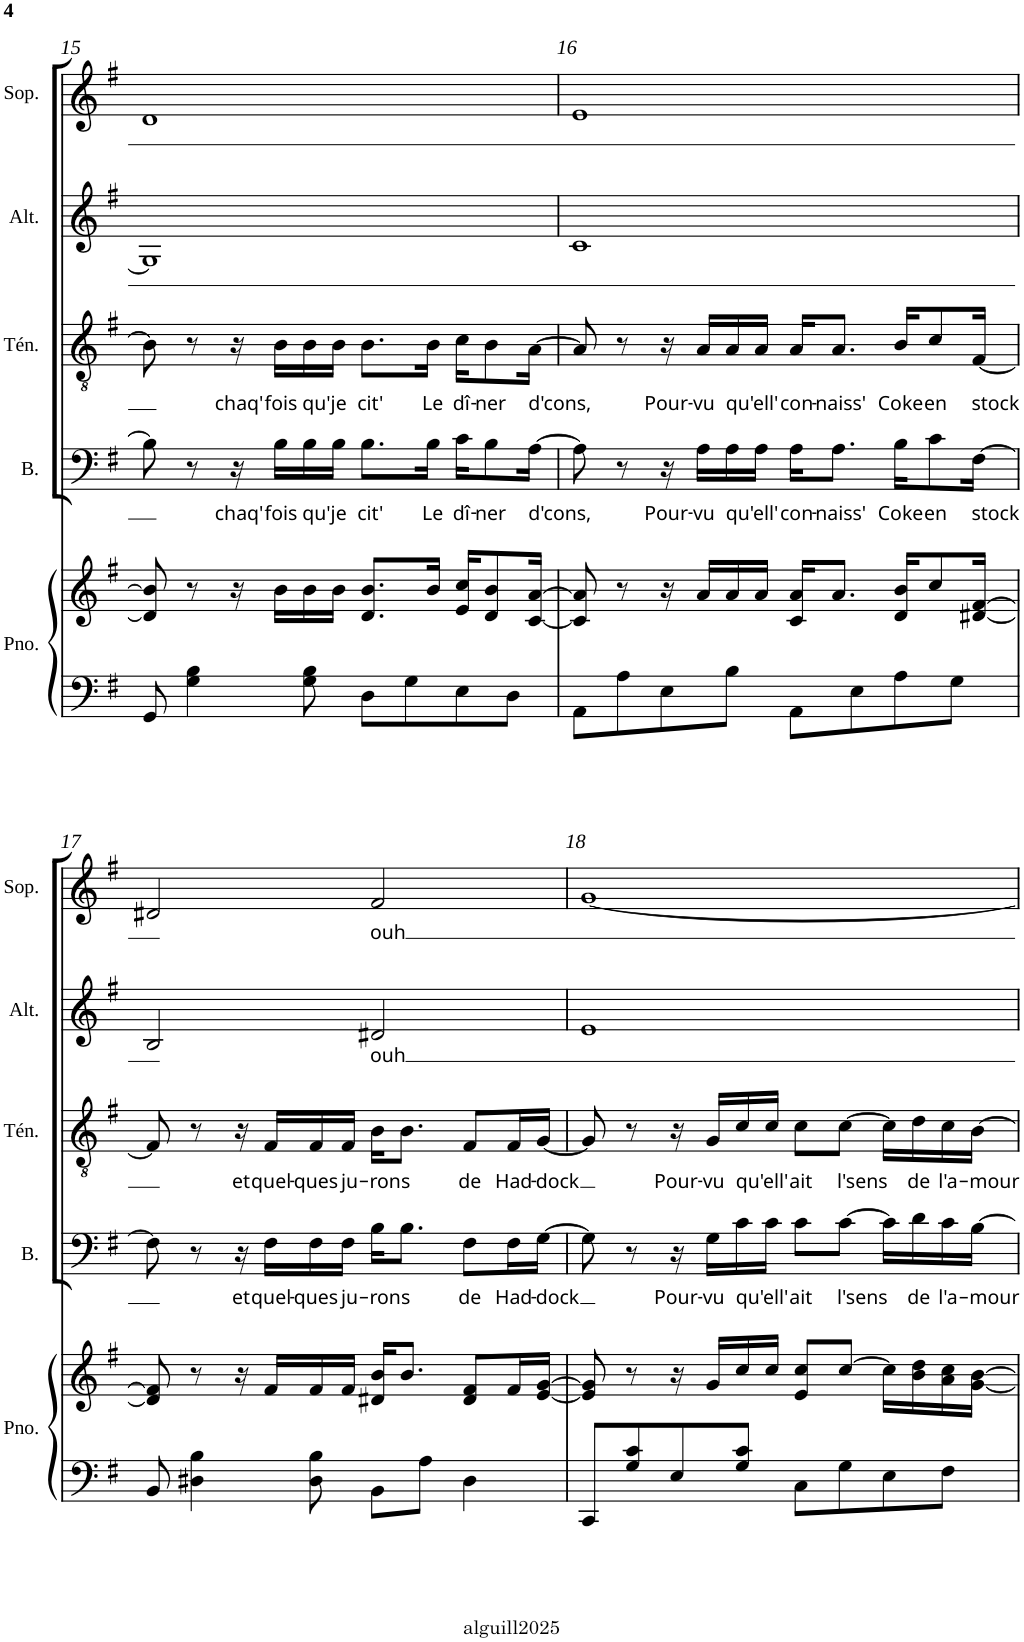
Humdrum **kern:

**kern	**kern	**kern	**text	**kern	**text	**kern	**text	**kern	**text
*part5	*part5	*part4	*part4	*part3	*part3	*part2	*part2	*part1	*part1
*staff6	*staff5	*staff4	*staff4	*staff3	*staff3	*staff2	*staff2	*staff1	*staff1
*I"Piano	*	*I"Basse	*	*I"Ténor	*	*I"Alto	*	*I"Soprano	*
*I'Pno.	*	*I'B.	*	*I'Tén.	*	*I'Alt.	*	*I'Sop.	*
!!LO:PB:g=z
*clefF4	*clefG2	*clefF4	*	*clefGv2	*	*clefG2	*	*clefG2	*
*k[f#]	*k[f#]	*k[f#]	*	*k[f#]	*	*k[f#]	*	*k[f#]	*
*e:	*e:	*e:	*	*e:	*	*e:	*	*e:	*
*M4/4	*M4/4	*M4/4	*	*M4/4	*	*M4/4	*	*M4/4	*
=15	=15	=15	=15	=15	=15	=15	=15	=15	=15
8GG/	8d/] 8b/]	8B\]	.	8B\]	.	1G]	.	1d	.
4G\ 4B\	8r	8r	.	8r	.	.	.	.	.
!	!	!	!LO:LY:b	!	!LO:LY:b	!	!	!	!
.	16r	16r	chaq'	16r	chaq'	.	.	.	.
!	!	!	!LO:LY:b	!	!LO:LY:b	!	!	!	!
.	16b\LL	16B\LL	fois	16B\LL	fois	.	.	.	.
!	!	!	!LO:LY:b	!	!LO:LY:b	!	!	!	!
8G\ 8B\	16b\	16B\	qu'je	16B\	qu'je	.	.	.	.
.	16b\JJ	16B\JJ	.	16B\JJ	.	.	.	.	.
!	!	!	!LO:LY:b	!	!LO:LY:b	!	!	!	!
8D\L	8.d/ 8.b/L	8.B\L	cit'	8.B\L	cit'	.	.	.	.
8G\	.	.	.	.	.	.	.	.	.
!	!	!	!LO:LY:b	!	!LO:LY:b	!	!	!	!
.	16b/Jk	16B\Jk	Le	16B\Jk	Le	.	.	.	.
!	!	!	!LO:LY:b	!	!LO:LY:b	!	!	!	!
8E\	16e/ 16cc/KL	16c\KL	dî-	16c\KL	dî-	.	.	.	.
!	!	!	!LO:LY:b	!	!LO:LY:b	!	!	!	!
.	8d/ 8b/	8B\	-ner	8B\	-ner	.	.	.	.
8D\J	.	.	.	.	.	.	.	.	.
!	!	!	!LO:LY:b	!	!LO:LY:b	!	!	!	!
.	[16c/ [16a/Jk	[16A\Jk	d'cons,	[16A\Jk	d'cons,	.	.	.	.
=16	=16	=16	=16	=16	=16	=16	=16	=16	=16
8AA\L	8c/] 8a/]	8A\]	.	8A/]	.	1c	.	1e	.
8A\	8r	8r	.	8r	.	.	.	.	.
!	!	!	!LO:LY:b	!	!LO:LY:b	!	!	!	!
8E\	16r	16r	Pour-	16r	Pour-	.	.	.	.
!	!	!	!LO:LY:b	!	!LO:LY:b	!	!	!	!
.	16a/LL	16A\LL	-vu	16A/LL	-vu	.	.	.	.
!	!	!	!LO:LY:b	!	!LO:LY:b	!	!	!	!
8B\J	16a/	16A\	qu'ell'	16A/	qu'ell'	.	.	.	.
.	16a/JJ	16A\JJ	.	16A/JJ	.	.	.	.	.
!	!	!	!LO:LY:b	!	!LO:LY:b	!	!	!	!
8AA\L	16c/ 16a/KL	16A\KL	con-	16A/KL	con-	.	.	.	.
!	!	!	!LO:LY:b	!	!LO:LY:b	!	!	!	!
.	8.a/J	8.A\J	-naiss'	8.A/J	-naiss'	.	.	.	.
8E\	.	.	.	.	.	.	.	.	.
!	!	!	!LO:LY:b	!	!LO:LY:b	!	!	!	!
8A\	16d/ 16b/KL	16B\KL	Coke	16B/KL	Coke	.	.	.	.
!	!	!	!LO:LY:b	!	!LO:LY:b	!	!	!	!
.	8cc/	8c\	en	8c/	en	.	.	.	.
8G\J	.	.	.	.	.	.	.	.	.
!	!	!	!LO:LY:b	!	!LO:LY:b	!	!	!	!
.	[16d#X/ [16f#/Jk	[16F#\Jk	stock	[16F#/Jk	stock	.	.	.	.
!!LO:LB:g=z
=17	=17	=17	=17	=17	=17	=17	=17	=17	=17
8BB/	8d#/] 8f#/]	8F#\]	.	8F#/]	.	2B/	.	2d#X/	.
4D#X\ 4B\	8r	8r	.	8r	.	.	.	.	.
!	!	!	!LO:LY:b	!	!LO:LY:b	!	!	!	!
.	16r	16r	et	16r	et	.	.	.	.
!	!	!	!LO:LY:b	!	!LO:LY:b	!	!	!	!
.	16f#/LL	16F#\LL	quel-	16F#/LL	quel-	.	.	.	.
!	!	!	!LO:LY:b	!	!LO:LY:b	!	!	!	!
8D#\ 8B\	16f#/	16F#\	-ques	16F#/	-ques	.	.	.	.
!	!	!	!LO:LY:b	!	!LO:LY:b	!	!	!	!
.	16f#/JJ	16F#\JJ	ju-	16F#/JJ	ju-	.	.	.	.
!	!	!	!LO:LY:b	!	!LO:LY:b	!	!LO:LY:b	!	!LO:LY:b
8BB\L	16d#X/ 16b/KL	16B\KL	-rons	16B\KL	-rons	2d#X/	ouh	2f#/	ouh
.	8.b/J	8.B\J	.	8.B\J	.	.	.	.	.
8A\J	.	.	.	.	.	.	.	.	.
!	!	!	!LO:LY:b	!	!LO:LY:b	!	!	!	!
4D#\	8d#/ 8f#/L	8F#\L	de	8F#/L	de	.	.	.	.
!	!	!	!LO:LY:b	!	!LO:LY:b	!	!	!	!
.	16f#/L	16F#\L	Had-	16F#/L	Had-	.	.	.	.
!	!	!	!LO:LY:b	!	!LO:LY:b	!	!	!	!
.	[16e/ [16g/JJ	[16G\JJ	-dock	[16G/JJ	-dock	.	.	.	.
=18	=18	=18	=18	=18	=18	=18	=18	=18	=18
8CC/L	8e/] 8g/]	8G\]	.	8G/]	.	1e	.	[1g	.
8G/ 8c/	8r	8r	.	8r	.	.	.	.	.
!	!	!	!LO:LY:b	!	!LO:LY:b	!	!	!	!
8E/	16r	16r	Pour-	16r	Pour-	.	.	.	.
!	!	!	!LO:LY:b	!	!LO:LY:b	!	!	!	!
.	16g/LL	16G\LL	-vu	16G/LL	-vu	.	.	.	.
!	!	!	!LO:LY:b	!	!LO:LY:b	!	!	!	!
8G/ 8c/J	16cc/	16c\	qu'ell'	16c/	qu'ell'	.	.	.	.
.	16cc/JJ	16c\JJ	.	16c/JJ	.	.	.	.	.
!	!	!	!LO:LY:b	!	!LO:LY:b	!	!	!	!
8C\L	8e/ 8cc/L	8c\L	ait	8c\L	ait	.	.	.	.
!	!	!	!LO:LY:b	!	!LO:LY:b	!	!	!	!
8G\	[8cc/J	[8c\J	l'sens	[8c\J	l'sens	.	.	.	.
8E\	16cc\LL]	16c\LL]	.	16c\LL]	.	.	.	.	.
!	!	!	!LO:LY:b	!	!LO:LY:b	!	!	!	!
.	16b\ 16dd\	16d\	de	16d\	de	.	.	.	.
!	!	!	!LO:LY:b	!	!LO:LY:b	!	!	!	!
8F#\J	16a\ 16cc\	16c\	l'a-	16c\	l'a-	.	.	.	.
!	!	!	!LO:LY:b	!	!LO:LY:b	!	!	!	!
.	[16g\ [16b\JJ	[16B\JJ	-mour	[16B\JJ	-mour	.	.	.	.
=	=	=	=	=	=	=	=	=	=
*-	*-	*-	*-	*-	*-	*-	*-	*-	*-
